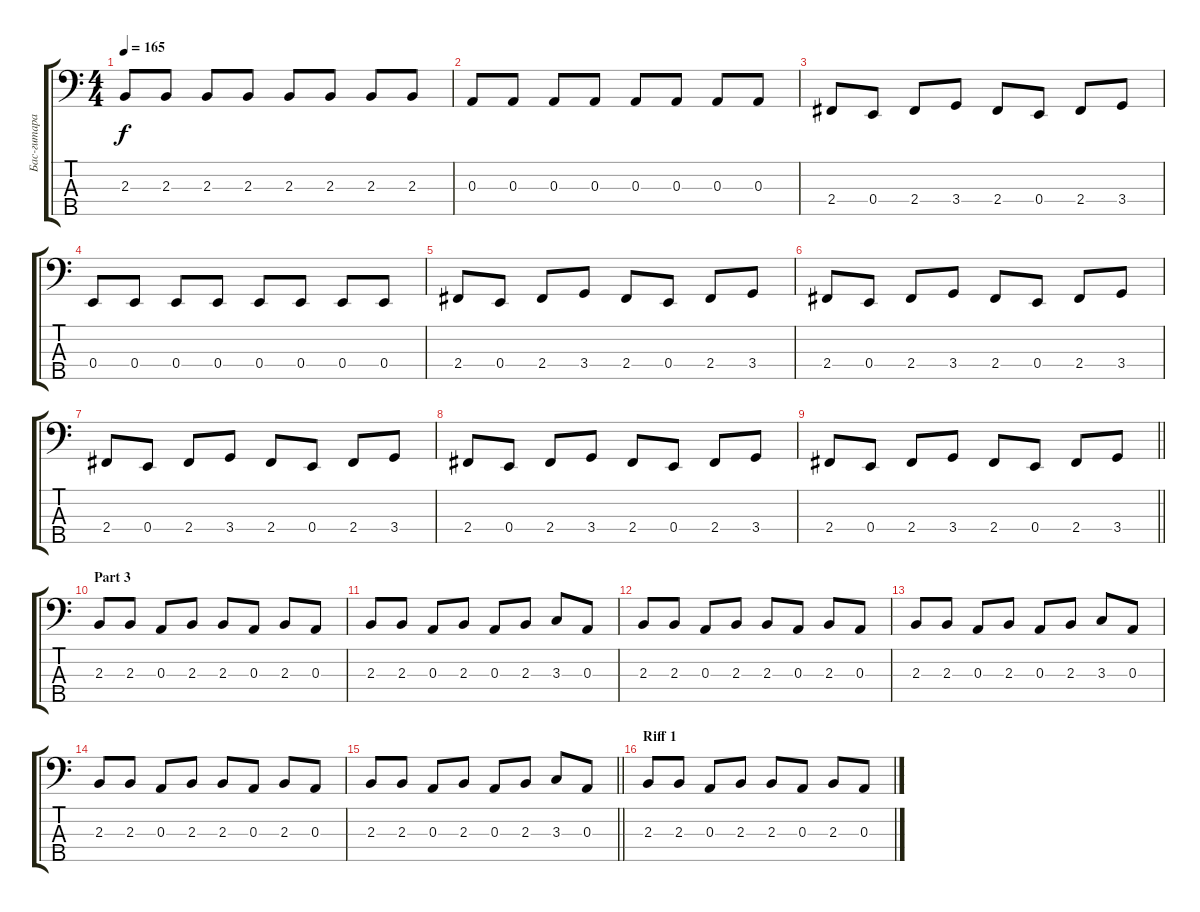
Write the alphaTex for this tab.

\track ("Бас-гитара" "Бас-гитара") {instrument electricbassfinger}
\staff {score tabs}
\tuning (G2 D2 A1 E1 B0) {hide}
\ts (4 4)
\tempo 165
\clef f4
\ks c
2.3.8{dy f} 2.3.8 2.3.8 2.3.8 2.3.8 2.3.8 2.3.8 2.3.8 |
0.3.8 0.3.8 0.3.8 0.3.8 0.3.8 0.3.8 0.3.8 0.3.8 |
2.4.8 0.4.8 2.4.8 3.4.8 2.4.8 0.4.8 2.4.8 3.4.8 |
0.4.8 0.4.8 0.4.8 0.4.8 0.4.8 0.4.8 0.4.8 0.4.8 |
2.4.8 0.4.8 2.4.8 3.4.8 2.4.8 0.4.8 2.4.8 3.4.8 |
2.4.8 0.4.8 2.4.8 3.4.8 2.4.8 0.4.8 2.4.8 3.4.8 |
2.4.8 0.4.8 2.4.8 3.4.8 2.4.8 0.4.8 2.4.8 3.4.8 |
2.4.8 0.4.8 2.4.8 3.4.8 2.4.8 0.4.8 2.4.8 3.4.8 |
\barLineRight lightlight
2.4.8 0.4.8 2.4.8 3.4.8 2.4.8 0.4.8 2.4.8 3.4.8 |
\section ("" "Part 3")
2.3.8 2.3.8 0.3.8 2.3.8 2.3.8 0.3.8 2.3.8 0.3.8 |
2.3.8 2.3.8 0.3.8 2.3.8 0.3.8 2.3.8 3.3.8 0.3.8 |
2.3.8 2.3.8 0.3.8 2.3.8 2.3.8 0.3.8 2.3.8 0.3.8 |
2.3.8 2.3.8 0.3.8 2.3.8 0.3.8 2.3.8 3.3.8 0.3.8 |
2.3.8 2.3.8 0.3.8 2.3.8 2.3.8 0.3.8 2.3.8 0.3.8 |
\barLineRight lightlight
2.3.8 2.3.8 0.3.8 2.3.8 0.3.8 2.3.8 3.3.8 0.3.8 |
\section ("" "Riff 1")
2.3.8 2.3.8 0.3.8 2.3.8 2.3.8 0.3.8 2.3.8 0.3.8
